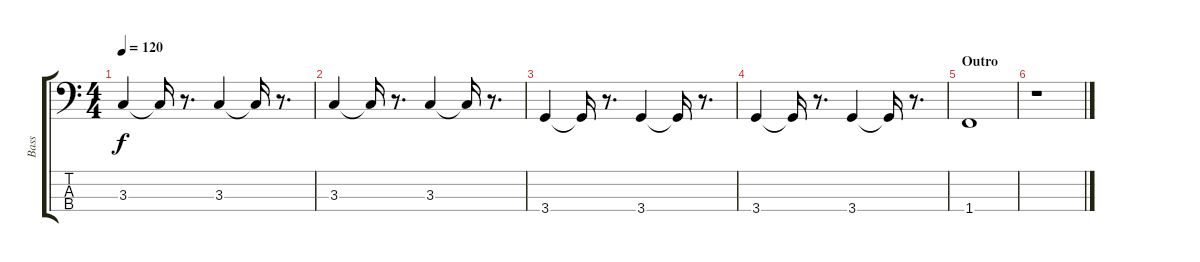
\track ("Bass" "Bass") {instrument electricbassfinger}
\staff {score tabs}
\tuning (G2 D2 A1 E1) {hide}
\ts (4 4)
\tempo 120
\clef f4
\ks c
3.3.4{dy f} 3.3{t}.16 r.8{d} 3.3.4 3.3{t}.16 r.8{d} |
3.3.4 3.3{t}.16 r.8{d} 3.3.4 3.3{t}.16 r.8{d} |
3.4.4 3.4{t}.16 r.8{d} 3.4.4 3.4{t}.16 r.8{d} |
3.4.4 3.4{t}.16 r.8{d} 3.4.4 3.4{t}.16 r.8{d} |
\section ("" "Outro")
1.4.1 |
r.1
